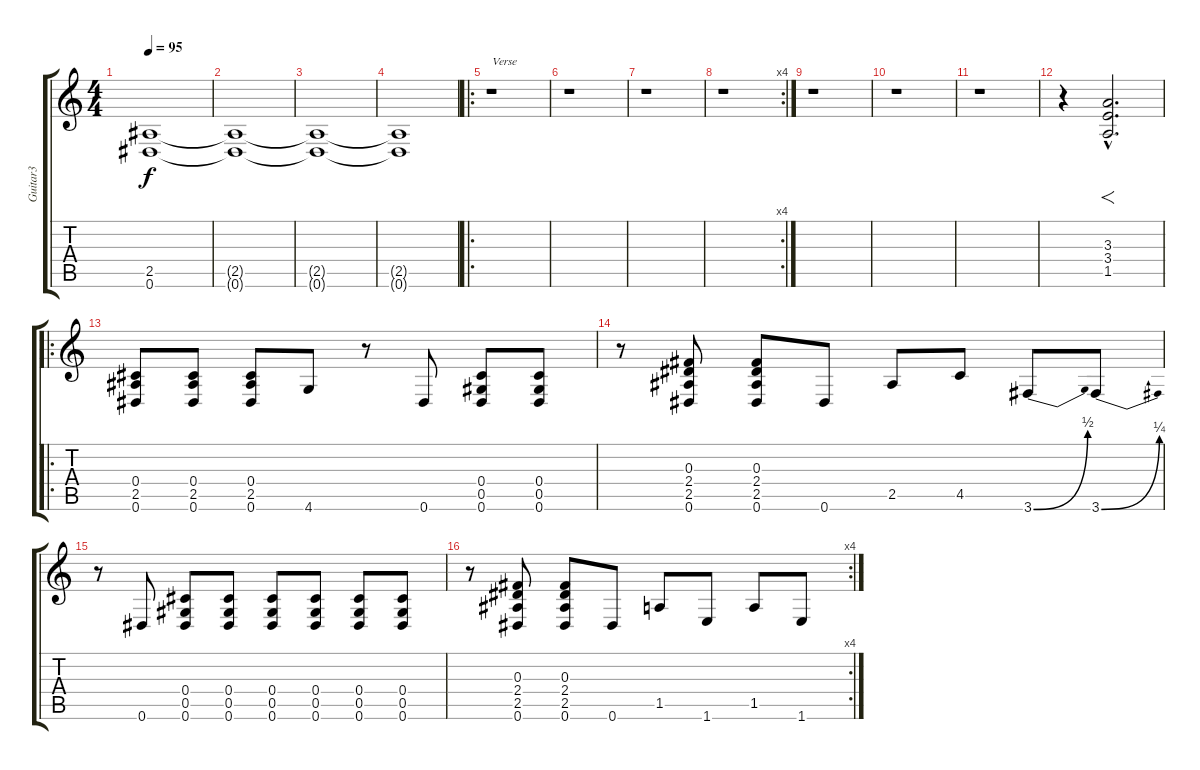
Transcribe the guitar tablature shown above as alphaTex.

\track ("Guitar3" "Guitar3") {instrument overdrivenguitar}
\staff {score tabs}
\tuning (Eb4 Bb3 Gb3 Db3 Ab2 Eb2) {hide}
\ts (4 4)
\tempo 95
\clef g2
\ks c
(2.5{t} 0.6{t}).1{dy f} |
(2.5{t} 0.6{t}).1 |
(2.5{t} 0.6{t}).1 |
(2.5{t} 0.6{t}).1 |
\ro
r.1{txt "Verse"} |
r.1 |
r.1 |
\rc 4
r.1 |
r.1 |
r.1 |
r.1 |
r.4 (3.3{hac} 3.4{hac} 1.5{hac}).2{f d} |
\ro
(0.4 2.5 0.6).8 (0.4 2.5 0.6).8 (0.4 2.5 0.6).8 4.6.8 r.8 0.6.8 (0.4 0.5 0.6).8 (0.4 0.5 0.6).8 |
r.8 (0.3 2.4 2.5 0.6).8 (0.3 2.4 2.5 0.6).8 0.6.8 2.5.8 4.5.8 3.6{be (bend 0 0 60 2)}.8 3.6{be (bend 0 0 60 1)}.8 |
r.8 0.6.8 (0.4 0.5 0.6).8 (0.4 0.5 0.6).8 (0.4 0.5 0.6).8 (0.4 0.5 0.6).8 (0.4 0.5 0.6).8 (0.4 0.5 0.6).8 |
\rc 4
r.8 (0.3 2.4 2.5 0.6).8 (0.3 2.4 2.5 0.6).8 0.6.8 1.5.8 1.6.8 1.5.8 1.6.8
